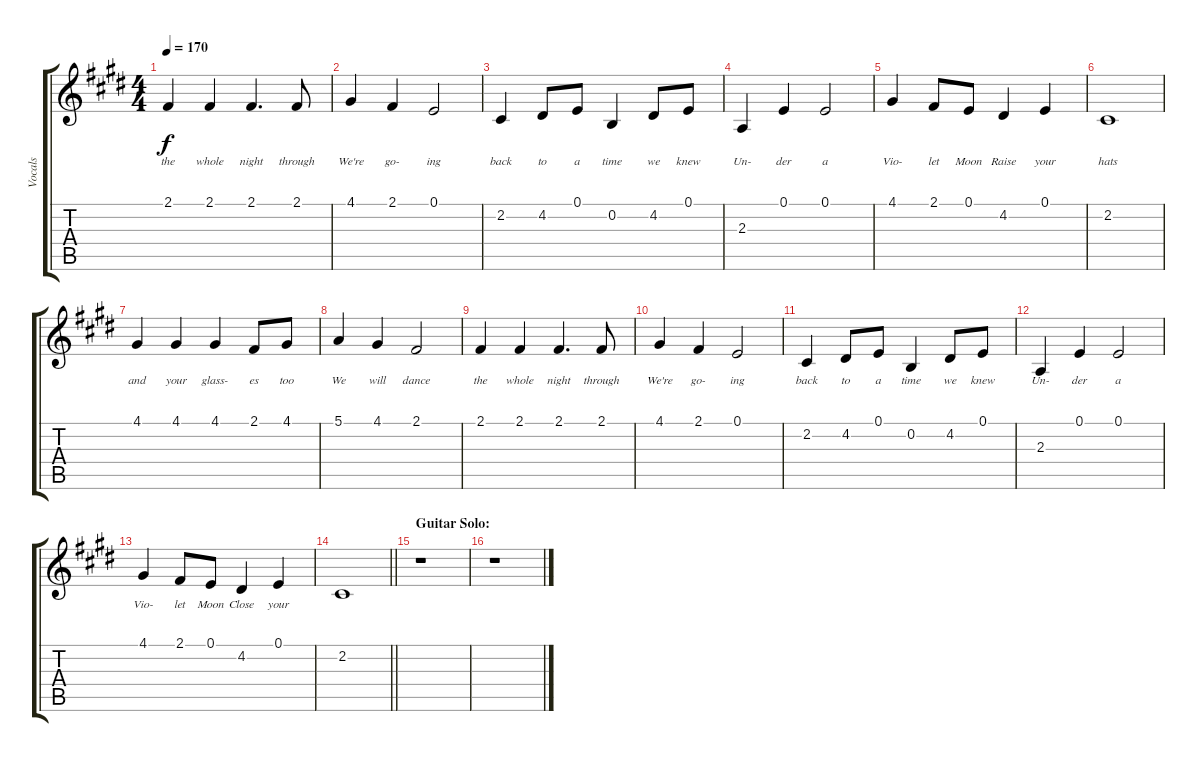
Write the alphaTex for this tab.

\track ("Vocals" "Vocals") {instrument synthstrings2}
\staff {score tabs}
\tuning (E4 B3 G3 D3 A2 E2) {hide}
\ts (4 4)
\tempo 170
\clef g2
\ks c#minor
2.1.4{lyrics (0 "the") lyrics (1 "") lyrics (2 "") lyrics (3 "") lyrics (4 "") dy f} 2.1.4{lyrics (0 "whole") lyrics (1 "") lyrics (2 "") lyrics (3 "") lyrics (4 "")} 2.1.4{d lyrics (0 "night") lyrics (1 "") lyrics (2 "") lyrics (3 "") lyrics (4 "")} 2.1.8{lyrics (0 "through") lyrics (1 "") lyrics (2 "") lyrics (3 "") lyrics (4 "")} |
4.1.4{lyrics (0 "We're") lyrics (1 "") lyrics (2 "") lyrics (3 "") lyrics (4 "")} 2.1.4{lyrics (0 "go-") lyrics (1 "") lyrics (2 "") lyrics (3 "") lyrics (4 "")} 0.1.2{lyrics (0 "ing") lyrics (1 "") lyrics (2 "") lyrics (3 "") lyrics (4 "")} |
2.2.4{lyrics (0 "back") lyrics (1 "") lyrics (2 "") lyrics (3 "") lyrics (4 "")} 4.2.8{lyrics (0 "to") lyrics (1 "") lyrics (2 "") lyrics (3 "") lyrics (4 "")} 0.1.8{lyrics (0 "a") lyrics (1 "") lyrics (2 "") lyrics (3 "") lyrics (4 "")} 0.2.4{lyrics (0 "time") lyrics (1 "") lyrics (2 "") lyrics (3 "") lyrics (4 "")} 4.2.8{lyrics (0 "we") lyrics (1 "") lyrics (2 "") lyrics (3 "") lyrics (4 "")} 0.1.8{lyrics (0 "knew") lyrics (1 "") lyrics (2 "") lyrics (3 "") lyrics (4 "")} |
2.3.4{lyrics (0 "Un-") lyrics (1 "") lyrics (2 "") lyrics (3 "") lyrics (4 "")} 0.1.4{lyrics (0 "der") lyrics (1 "") lyrics (2 "") lyrics (3 "") lyrics (4 "")} 0.1.2{lyrics (0 "a") lyrics (1 "") lyrics (2 "") lyrics (3 "") lyrics (4 "")} |
4.1.4{lyrics (0 "Vio-") lyrics (1 "") lyrics (2 "") lyrics (3 "") lyrics (4 "")} 2.1.8{lyrics (0 "let") lyrics (1 "") lyrics (2 "") lyrics (3 "") lyrics (4 "")} 0.1.8{lyrics (0 "Moon") lyrics (1 "") lyrics (2 "") lyrics (3 "") lyrics (4 "")} 4.2.4{lyrics (0 "Raise") lyrics (1 "") lyrics (2 "") lyrics (3 "") lyrics (4 "")} 0.1.4{lyrics (0 "your") lyrics (1 "") lyrics (2 "") lyrics (3 "") lyrics (4 "")} |
2.2.1{lyrics (0 "hats") lyrics (1 "") lyrics (2 "") lyrics (3 "") lyrics (4 "")} |
4.1.4{lyrics (0 "and") lyrics (1 "") lyrics (2 "") lyrics (3 "") lyrics (4 "")} 4.1.4{lyrics (0 "your") lyrics (1 "") lyrics (2 "") lyrics (3 "") lyrics (4 "")} 4.1.4{lyrics (0 "glass-") lyrics (1 "") lyrics (2 "") lyrics (3 "") lyrics (4 "")} 2.1.8{lyrics (0 "es") lyrics (1 "") lyrics (2 "") lyrics (3 "") lyrics (4 "")} 4.1.8{lyrics (0 "too") lyrics (1 "") lyrics (2 "") lyrics (3 "") lyrics (4 "")} |
5.1.4{lyrics (0 "We") lyrics (1 "") lyrics (2 "") lyrics (3 "") lyrics (4 "")} 4.1.4{lyrics (0 "will") lyrics (1 "") lyrics (2 "") lyrics (3 "") lyrics (4 "")} 2.1.2{lyrics (0 "dance") lyrics (1 "") lyrics (2 "") lyrics (3 "") lyrics (4 "")} |
2.1.4{lyrics (0 "the") lyrics (1 "") lyrics (2 "") lyrics (3 "") lyrics (4 "")} 2.1.4{lyrics (0 "whole") lyrics (1 "") lyrics (2 "") lyrics (3 "") lyrics (4 "")} 2.1.4{d lyrics (0 "night") lyrics (1 "") lyrics (2 "") lyrics (3 "") lyrics (4 "")} 2.1.8{lyrics (0 "through") lyrics (1 "") lyrics (2 "") lyrics (3 "") lyrics (4 "")} |
4.1.4{lyrics (0 "We're") lyrics (1 "") lyrics (2 "") lyrics (3 "") lyrics (4 "")} 2.1.4{lyrics (0 "go-") lyrics (1 "") lyrics (2 "") lyrics (3 "") lyrics (4 "")} 0.1.2{lyrics (0 "ing") lyrics (1 "") lyrics (2 "") lyrics (3 "") lyrics (4 "")} |
2.2.4{lyrics (0 "back") lyrics (1 "") lyrics (2 "") lyrics (3 "") lyrics (4 "")} 4.2.8{lyrics (0 "to") lyrics (1 "") lyrics (2 "") lyrics (3 "") lyrics (4 "")} 0.1.8{lyrics (0 "a") lyrics (1 "") lyrics (2 "") lyrics (3 "") lyrics (4 "")} 0.2.4{lyrics (0 "time") lyrics (1 "") lyrics (2 "") lyrics (3 "") lyrics (4 "")} 4.2.8{lyrics (0 "we") lyrics (1 "") lyrics (2 "") lyrics (3 "") lyrics (4 "")} 0.1.8{lyrics (0 "knew") lyrics (1 "") lyrics (2 "") lyrics (3 "") lyrics (4 "")} |
2.3.4{lyrics (0 "Un-") lyrics (1 "") lyrics (2 "") lyrics (3 "") lyrics (4 "")} 0.1.4{lyrics (0 "der") lyrics (1 "") lyrics (2 "") lyrics (3 "") lyrics (4 "")} 0.1.2{lyrics (0 "a") lyrics (1 "") lyrics (2 "") lyrics (3 "") lyrics (4 "")} |
4.1.4{lyrics (0 "Vio-") lyrics (1 "") lyrics (2 "") lyrics (3 "") lyrics (4 "")} 2.1.8{lyrics (0 "let") lyrics (1 "") lyrics (2 "") lyrics (3 "") lyrics (4 "")} 0.1.8{lyrics (0 "Moon") lyrics (1 "") lyrics (2 "") lyrics (3 "") lyrics (4 "")} 4.2.4{lyrics (0 "Close") lyrics (1 "") lyrics (2 "") lyrics (3 "") lyrics (4 "")} 0.1.4{lyrics (0 "your") lyrics (1 "") lyrics (2 "") lyrics (3 "") lyrics (4 "")} |
\barLineRight lightlight
2.2.1{lyrics (0 "") lyrics (1 "") lyrics (2 "") lyrics (3 "") lyrics (4 "")} |
\section ("" "Guitar Solo:")
r.1 |
r.1
